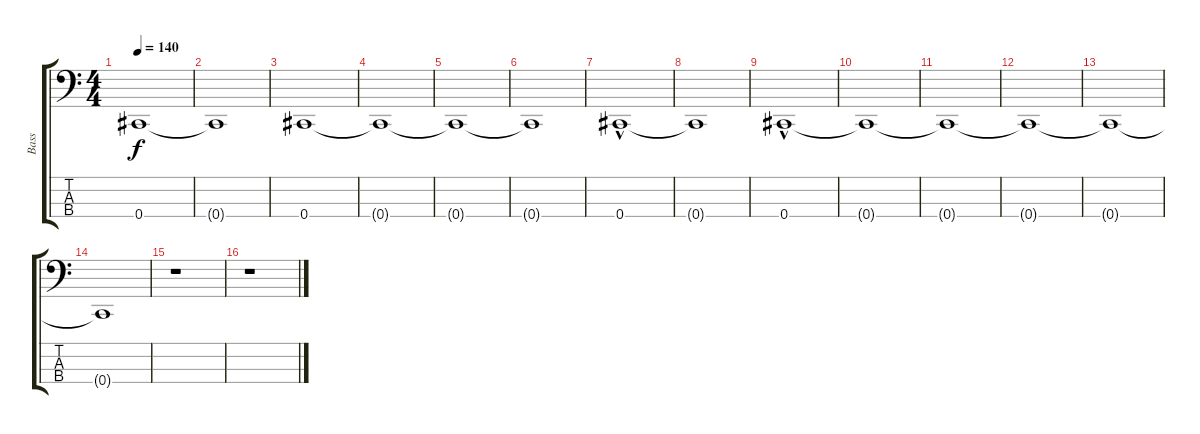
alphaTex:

\track ("Bass" "Bass") {instrument electricbasspick}
\staff {score tabs}
\tuning (Gb2 Db2 Ab1 Db1) {hide}
\ts (4 4)
\tempo 140
\clef f4
\ks c
0.4.1{dy f} |
0.4{t}.1 |
0.4.1 |
0.4{t}.1 |
0.4{t}.1 |
0.4{t}.1 |
0.4{hac}.1 |
0.4{t}.1 |
0.4{hac}.1 |
0.4{t}.1 |
0.4{t}.1 |
0.4{t}.1 |
0.4{t}.1 |
0.4{t}.1 |
r.1 |
r.1
